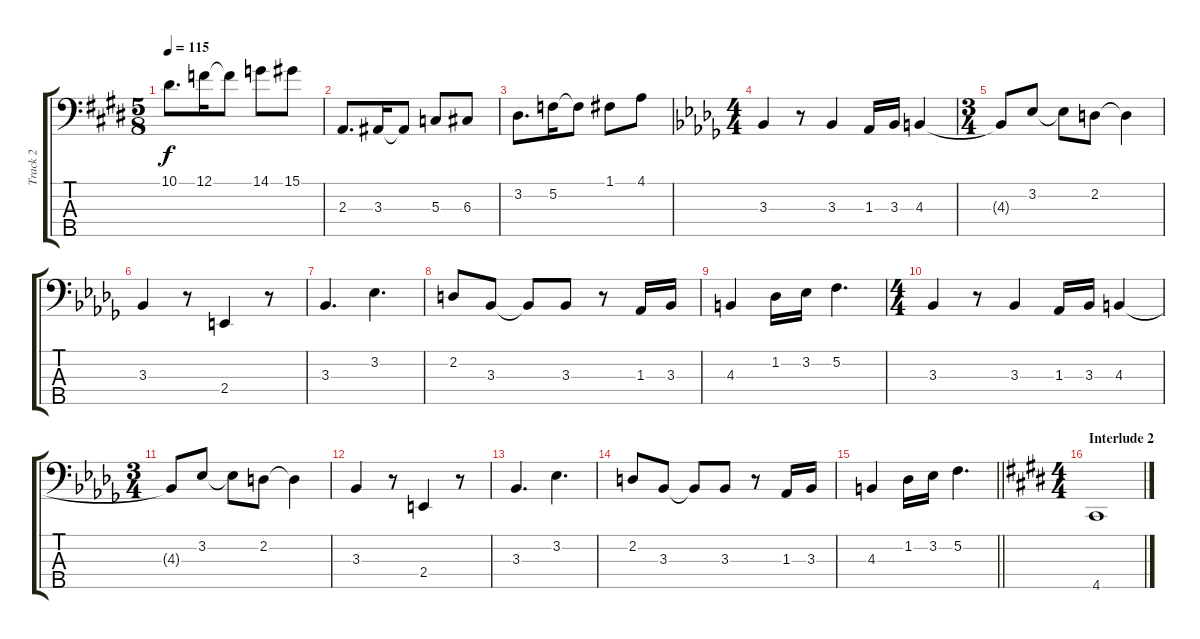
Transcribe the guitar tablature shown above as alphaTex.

\track ("Track 2" "Track 2") {instrument electricbassfinger}
\staff {score tabs}
\tuning (F2 C2 G1 D1 A0) {hide}
\ts (5 8)
\tempo 115
\clef f4
\ks c#minor
10.1.8{d dy f} 12.1.16 12.1{t}.8 14.1.8 15.1.8 |
2.3.8{d} 3.3.16 3.3{t}.8 5.3.8 6.3.8 |
3.2.8{d} 5.2.16 5.2{t}.8 1.1.8 4.1.8 |
\ts (4 4)
\ks bbminor
3.3.4 r.8 3.3.4 1.3.16 3.3.16 4.3.4 |
\ts (3 4)
4.3{t}.8 3.2.8 3.2{t}.8 2.2.8 2.2{t}.4 |
3.3.4 r.8 2.4.4 r.8 |
3.3.4{d} 3.2.4{d} |
2.2.8 3.3.8 3.3{t}.8 3.3.8 r.8 1.3.16 3.3.16 |
4.3.4 1.2.16 3.2.16 5.2.4{d} |
\ts (4 4)
3.3.4 r.8 3.3.4 1.3.16 3.3.16 4.3.4 |
\ts (3 4)
4.3{t}.8 3.2.8 3.2{t}.8 2.2.8 2.2{t}.4 |
3.3.4 r.8 2.4.4 r.8 |
3.3.4{d} 3.2.4{d} |
2.2.8 3.3.8 3.3{t}.8 3.3.8 r.8 1.3.16 3.3.16 |
\barLineRight lightlight
4.3.4 1.2.16 3.2.16 5.2.4{d} |
\ts (4 4)
\section ("" "Interlude 2")
\ks c#minor
4.5.1
